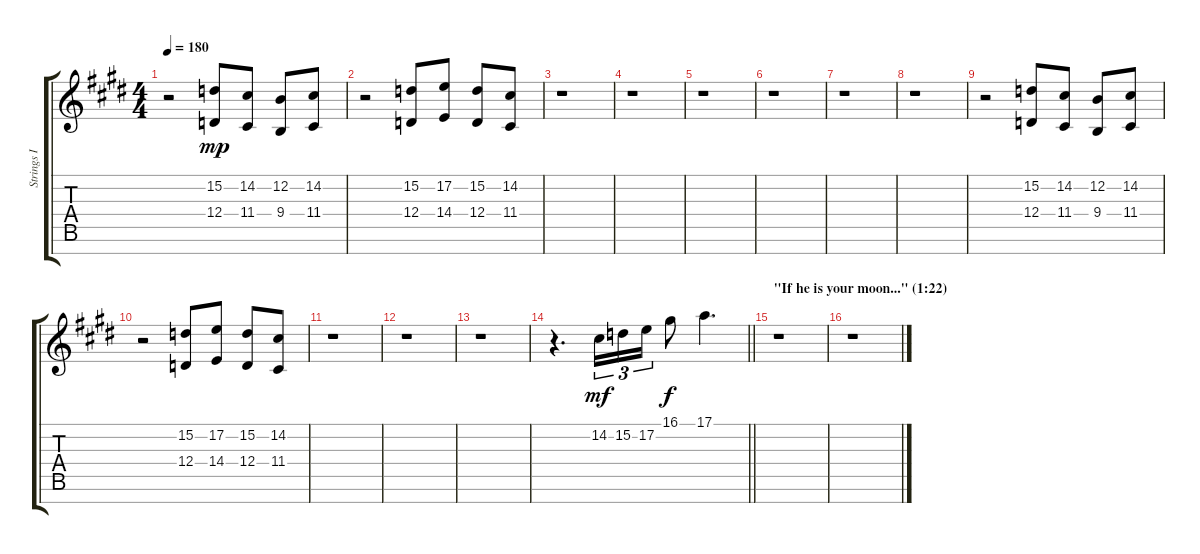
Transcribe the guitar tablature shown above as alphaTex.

\track ("Strings I" "Strings I") {instrument stringensemble1}
\staff {score tabs}
\tuning (E4 B3 G3 D3 A2 E2 B1) {hide}
\ts (4 4)
\tempo 180
\clef g2
\ks c#minor
r.2{dy mf} (15.2 12.4).8{dy mp} (14.2 11.4).8 (12.2 9.4).8 (14.2 11.4).8 |
r.2 (15.2 12.4).8 (17.2 14.4).8 (15.2 12.4).8 (14.2 11.4).8 |
r.1 |
r.1 |
r.1 |
r.1 |
r.1 |
r.1 |
r.2 (15.2 12.4).8 (14.2 11.4).8 (12.2 9.4).8 (14.2 11.4).8 |
r.2 (15.2 12.4).8 (17.2 14.4).8 (15.2 12.4).8 (14.2 11.4).8 |
r.1 |
r.1 |
r.1 |
\barLineRight lightlight
r.4{d} 14.2.16{tu (3 2) dy mf} 15.2.16{tu (3 2)} 17.2.16{tu (3 2)} 16.1.8{dy f} 17.1.4{d} |
\section ("" "\"If he is your moon...\" (1:22)")
r.1 |
r.1
